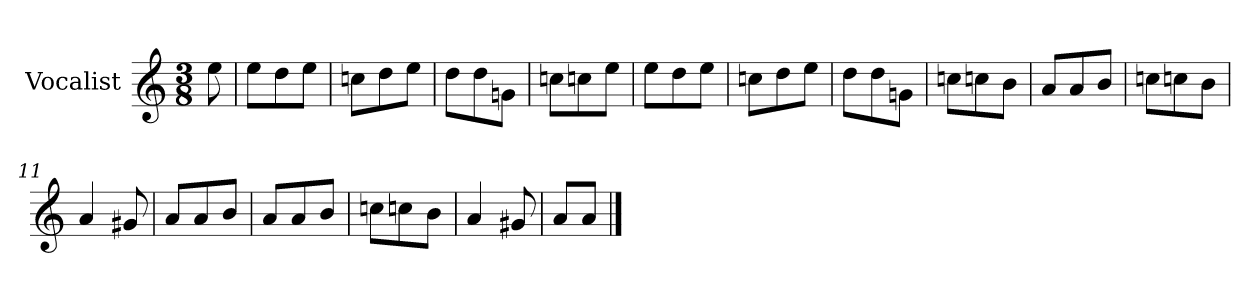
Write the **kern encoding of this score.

**kern
*part1
*staff1
*I"Vocalist
*k[]
*a:
*M3/8
=
8ee
=1
8eeL
8dd
8eeJ
=2
8ccnL
8dd
8eeJ
=3
8ddL
8dd
8gnJ
=4
8ccnL
8ccn
8eeJ
=5
8eeL
8dd
8eeJ
=6
8ccnL
8dd
8eeJ
=7
8ddL
8dd
8gnJ
=8
8ccnL
8ccn
8bJ
=9
8aL
8a
8bJ
=10
8ccnL
8ccn
8bJ
=11
4a
8g#X
=12
8aL
8a
8bJ
=13
8aL
8a
8bJ
=14
8ccnL
8ccn
8bJ
=15
4a
8g#X
=16
8aL
8aJ
==
*-
